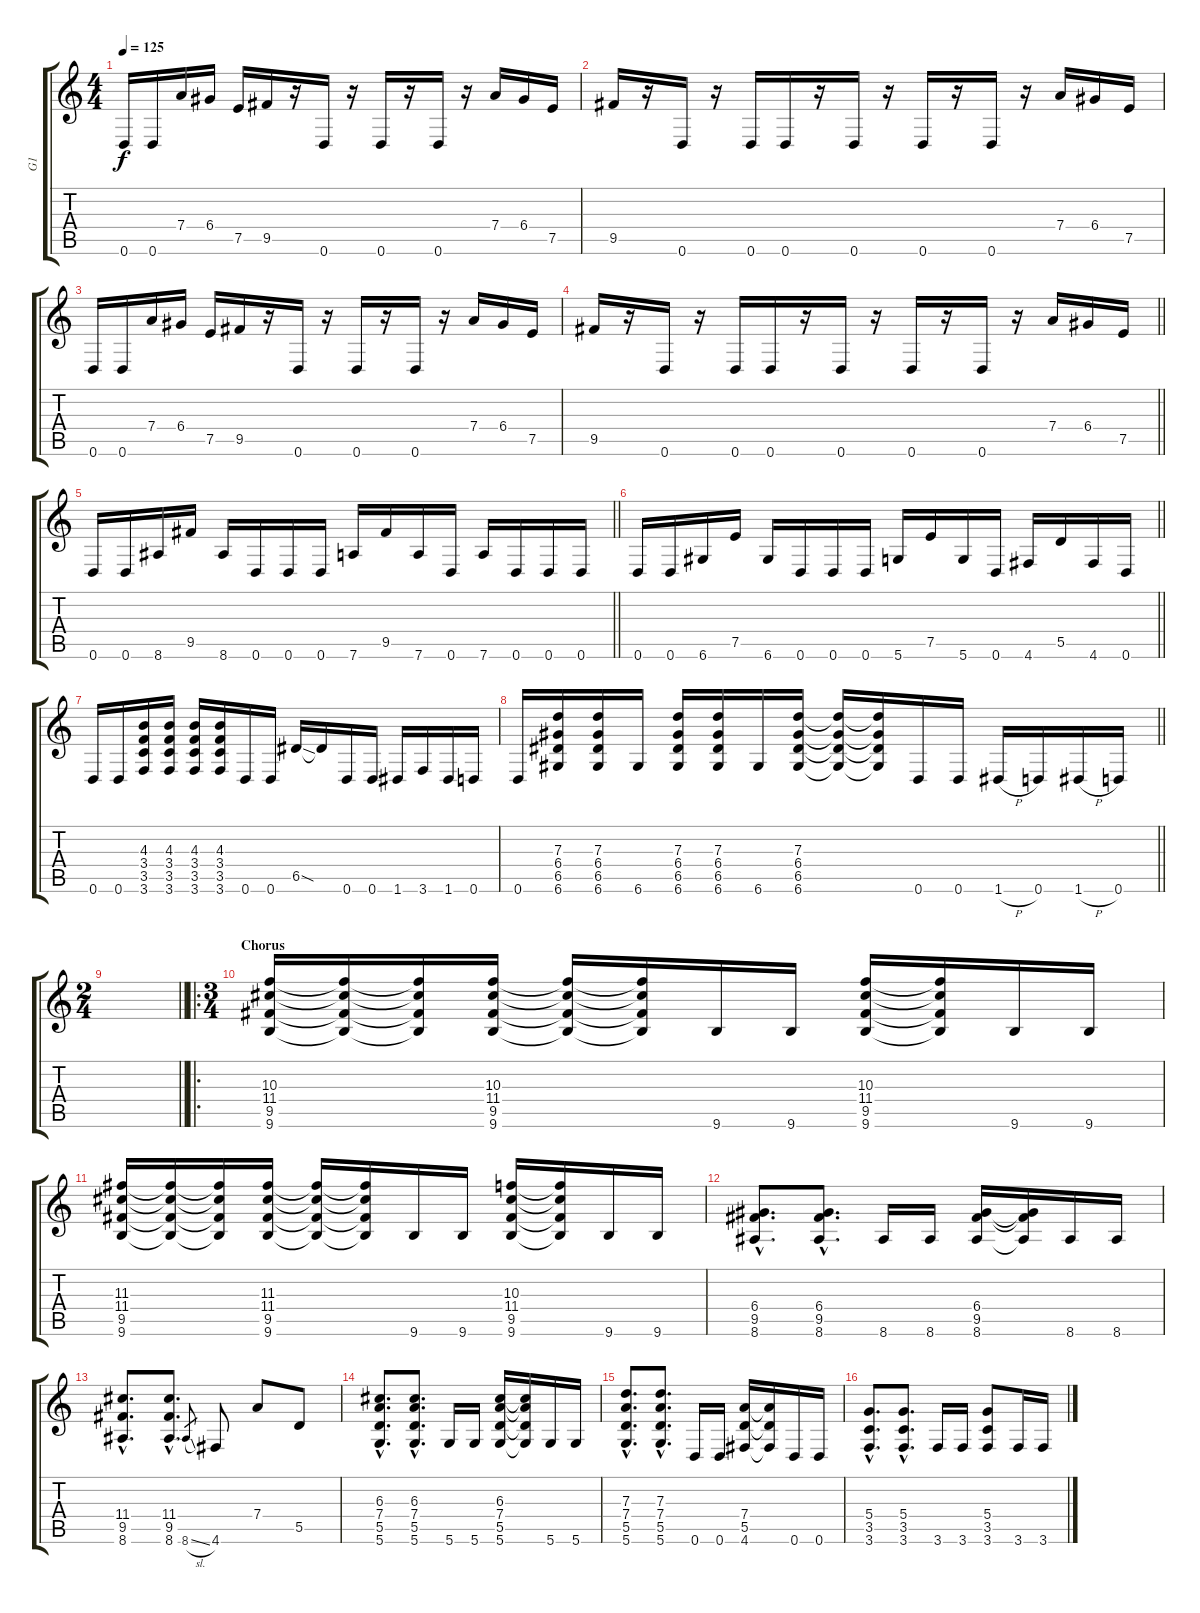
\track ("G1" "G1") {instrument distortionguitar}
\staff {score tabs}
\tuning (E4 B3 G3 D3 A2 D2) {hide}
\ts (4 4)
\section ("" "")
\tempo 125
\clef g2
\ks c
0.6.16{dy f} 0.6.16 7.4.16 6.4.16 7.5.16 9.5.16 r.16 0.6.16 r.16 0.6.16 r.16 0.6.16 r.16 7.4.16 6.4.16 7.5.16 |
9.5.16 r.16 0.6.16 r.16 0.6.16 0.6.16 r.16 0.6.16 r.16 0.6.16 r.16 0.6.16 r.16 7.4.16 6.4.16 7.5.16 |
0.6.16 0.6.16 7.4.16 6.4.16 7.5.16 9.5.16 r.16 0.6.16 r.16 0.6.16 r.16 0.6.16 r.16 7.4.16 6.4.16 7.5.16 |
\barLineRight lightlight
9.5.16 r.16 0.6.16 r.16 0.6.16 0.6.16 r.16 0.6.16 r.16 0.6.16 r.16 0.6.16 r.16 7.4.16 6.4.16 7.5.16 |
\section ("" "")
\barLineRight lightlight
0.6.16 0.6.16 8.6.16 9.5.16 8.6.16 0.6.16 0.6.16 0.6.16 7.6.16 9.5.16 7.6.16 0.6.16 7.6.16 0.6.16 0.6.16 0.6.16 |
\barLineRight lightlight
0.6.16 0.6.16 6.6.16 7.5.16 6.6.16 0.6.16 0.6.16 0.6.16 5.6.16 7.5.16 5.6.16 0.6.16 4.6.16 5.5.16 4.6.16 0.6.16 |
0.6.16 0.6.16 (4.3 3.4 3.5 3.6).16 (4.3 3.4 3.5 3.6).16 (4.3 3.4 3.5 3.6).16 (4.3 3.4 3.5 3.6).16 0.6.16 0.6.16 6.5{sod}.16 6.5{t}.16 0.6.16 0.6.16 1.6.16 3.6.16 1.6.16 0.6.16 |
\barLineRight lightlight
0.6.16 (7.3 6.4 6.5 6.6).16 (7.3 6.4 6.5 6.6).16 6.6.16 (7.3 6.4 6.5 6.6).16 (7.3 6.4 6.5 6.6).16 6.6.16 (7.3 6.4 6.5 6.6).16 (7.3{t} 6.4{t} 6.5{t} 6.6{t}).16 (7.3{t} 6.4{t} 6.5{t} 6.6{t}).16 0.6.16 0.6.16 1.6{h}.16 0.6.16 1.6{h}.16 0.6.16 |
\ts (2 4)
\barLineRight lightlight
|
\ro
\ts (3 4)
\section ("" "Chorus")
(10.3 11.4 9.5 9.6).16 (10.3{t} 11.4{t} 9.5{t} 9.6{t}).16 (10.3{t} 11.4{t} 9.5{t} 9.6{t}).16 (10.3 11.4 9.5 9.6).16 (10.3{t} 11.4{t} 9.5{t} 9.6{t}).16 (10.3{t} 11.4{t} 9.5{t} 9.6{t}).16 9.6.16 9.6.16 (10.3 11.4 9.5 9.6).16 (10.3{t} 11.4{t} 9.5{t} 9.6{t}).16 9.6.16 9.6.16 |
(11.3 11.4 9.5 9.6).16 (11.3{t} 11.4{t} 9.5{t} 9.6{t}).16 (11.3{t} 11.4{t} 9.5{t} 9.6{t}).16 (11.3 11.4 9.5 9.6).16 (11.3{t} 11.4{t} 9.5{t} 9.6{t}).16 (11.3{t} 11.4{t} 9.5{t} 9.6{t}).16 9.6.16 9.6.16 (10.3 11.4 9.5 9.6).16 (10.3{t} 11.4{t} 9.5{t} 9.6{t}).16 9.6.16 9.6.16 |
(6.4{hac} 9.5{hac} 8.6{hac}).8{d} (6.4{hac} 9.5{hac} 8.6{hac}).8{d} 8.6.16 8.6.16 (6.4 9.5 8.6).16 (6.4{t} 9.5{t} 8.6{t}).16 8.6.16 8.6.16 |
(11.4{hac} 9.5{hac} 8.6{hac}).8{d} (11.4{hac} 9.5{hac} 8.6{hac}).8{d} 8.6{sl}.8{gr} 4.6.8 7.4.8 5.5.8 |
(6.3{hac} 7.4{hac} 5.5{hac} 5.6{hac}).8{d} (6.3{hac} 7.4{hac} 5.5{hac} 5.6{hac}).8{d} 5.6.16 5.6.16 (6.3 7.4 5.5 5.6).16 (6.3{t} 7.4{t} 5.5{t} 5.6{t}).16 5.6.16 5.6.16 |
(7.3{hac} 7.4{hac} 5.5{hac} 5.6{hac}).8{d} (7.3{hac} 7.4{hac} 5.5{hac} 5.6{hac}).8{d} 0.6.16 0.6.16 (7.4 5.5 4.6).16 (7.4{t} 5.5{t} 4.6{t}).16 0.6.16 0.6.16 |
(5.4{hac} 3.5{hac} 3.6{hac}).8{d} (5.4{hac} 3.5{hac} 3.6{hac}).8{d} 3.6.16 3.6.16 (5.4 3.5 3.6).8 3.6.16 3.6.16
